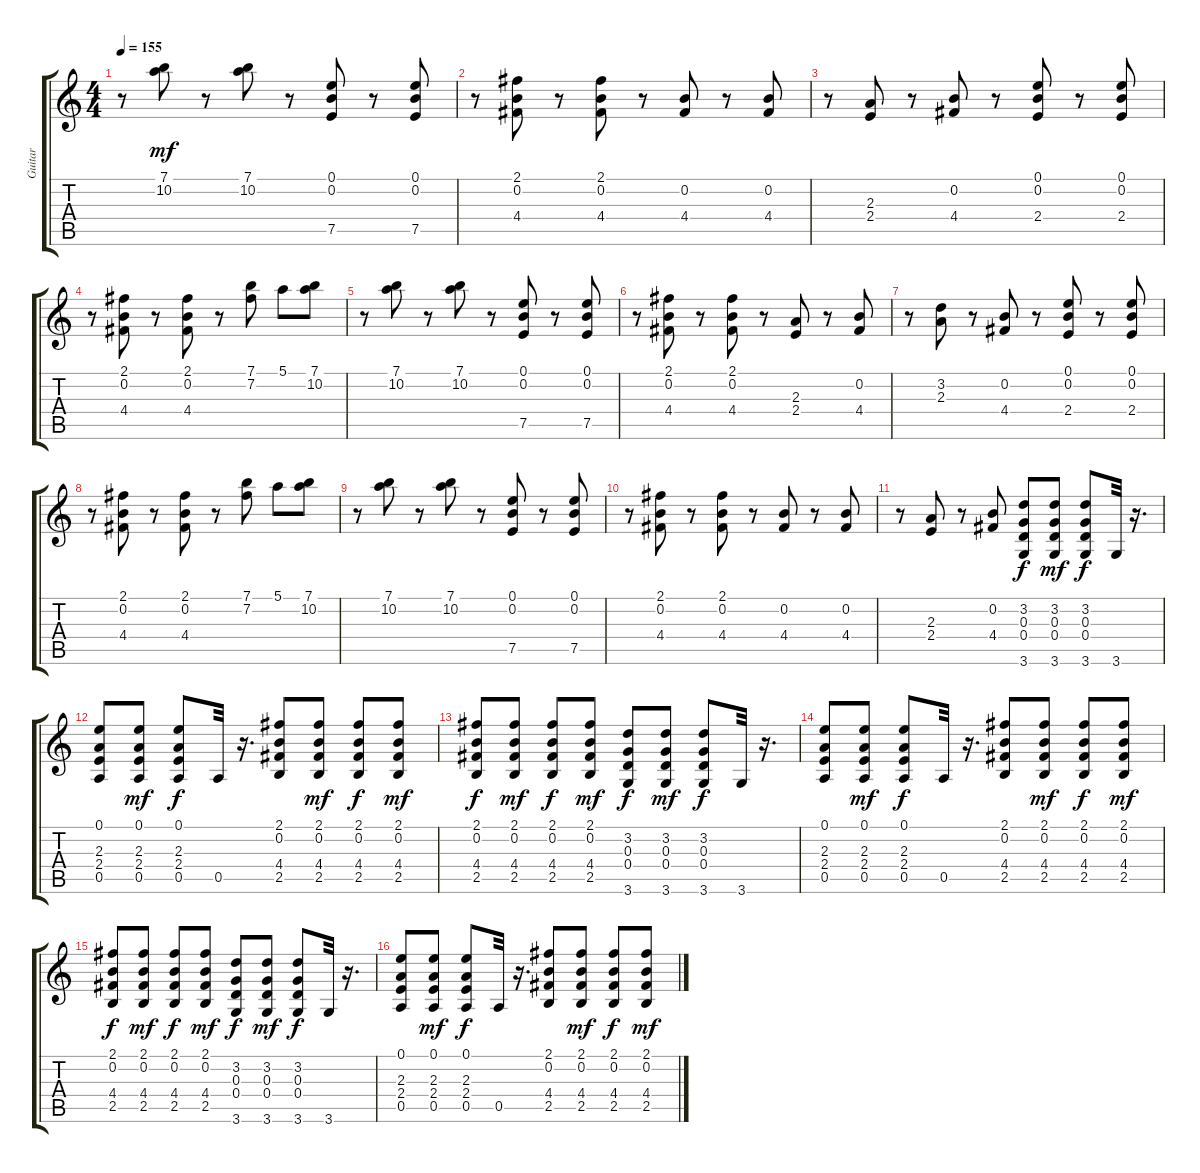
\track ("Guitar" "Guitar") {instrument electricguitarjazz}
\staff {score tabs}
\tuning (E4 B3 G3 D3 A2 E2) {hide}
\ts (4 4)
\tempo 155
\clef g2
\ks c
r.8{dy mf} (7.1 10.2).8 r.8 (7.1 10.2).8 r.8 (0.1 0.2 7.5).8 r.8 (0.1 0.2 7.5).8 |
r.8 (2.1 0.2 4.4).8 r.8 (2.1 0.2 4.4).8 r.8 (0.2 4.4).8 r.8 (0.2 4.4).8 |
r.8 (2.3 2.4).8 r.8 (0.2 4.4).8 r.8 (0.1 0.2 2.4).8 r.8 (0.1 0.2 2.4).8 |
r.8 (2.1 0.2 4.4).8 r.8 (2.1 0.2 4.4).8 r.8 (7.1 7.2).8 5.1.8 (7.1 10.2).8 |
r.8 (7.1 10.2).8 r.8 (7.1 10.2).8 r.8 (0.1 0.2 7.5).8 r.8 (0.1 0.2 7.5).8 |
r.8 (2.1 0.2 4.4).8 r.8 (2.1 0.2 4.4).8 r.8 (2.3 2.4).8 r.8 (0.2 4.4).8 |
r.8 (3.2 2.3).8 r.8 (0.2 4.4).8 r.8 (0.1 0.2 2.4).8 r.8 (0.1 0.2 2.4).8 |
r.8 (2.1 0.2 4.4).8 r.8 (2.1 0.2 4.4).8 r.8 (7.1 7.2).8 5.1.8 (7.1 10.2).8 |
r.8 (7.1 10.2).8 r.8 (7.1 10.2).8 r.8 (0.1 0.2 7.5).8 r.8 (0.1 0.2 7.5).8 |
r.8 (2.1 0.2 4.4).8 r.8 (2.1 0.2 4.4).8 r.8 (0.2 4.4).8 r.8 (0.2 4.4).8 |
r.8 (2.3 2.4).8 r.8 (0.2 4.4).8 (3.2 0.3 0.4 3.6).8{dy f} (3.2 0.3 0.4 3.6).8{dy mf} (3.2 0.3 0.4 3.6).8{dy f} 3.6.32 r.16{d} |
(0.1 2.3 2.4 0.5).8 (0.1 2.3 2.4 0.5).8{dy mf} (0.1 2.3 2.4 0.5).8{dy f} 0.5.32 r.16{d} (2.1 0.2 4.4 2.5).8 (2.1 0.2 4.4 2.5).8{dy mf} (2.1 0.2 4.4 2.5).8{dy f} (2.1 0.2 4.4 2.5).8{dy mf} |
(2.1 0.2 4.4 2.5).8{dy f} (2.1 0.2 4.4 2.5).8{dy mf} (2.1 0.2 4.4 2.5).8{dy f} (2.1 0.2 4.4 2.5).8{dy mf} (3.2 0.3 0.4 3.6).8{dy f} (3.2 0.3 0.4 3.6).8{dy mf} (3.2 0.3 0.4 3.6).8{dy f} 3.6.32 r.16{d} |
(0.1 2.3 2.4 0.5).8 (0.1 2.3 2.4 0.5).8{dy mf} (0.1 2.3 2.4 0.5).8{dy f} 0.5.32 r.16{d} (2.1 0.2 4.4 2.5).8 (2.1 0.2 4.4 2.5).8{dy mf} (2.1 0.2 4.4 2.5).8{dy f} (2.1 0.2 4.4 2.5).8{dy mf} |
(2.1 0.2 4.4 2.5).8{dy f} (2.1 0.2 4.4 2.5).8{dy mf} (2.1 0.2 4.4 2.5).8{dy f} (2.1 0.2 4.4 2.5).8{dy mf} (3.2 0.3 0.4 3.6).8{dy f} (3.2 0.3 0.4 3.6).8{dy mf} (3.2 0.3 0.4 3.6).8{dy f} 3.6.32 r.16{d} |
(0.1 2.3 2.4 0.5).8 (0.1 2.3 2.4 0.5).8{dy mf} (0.1 2.3 2.4 0.5).8{dy f} 0.5.32 r.16{d} (2.1 0.2 4.4 2.5).8 (2.1 0.2 4.4 2.5).8{dy mf} (2.1 0.2 4.4 2.5).8{dy f} (2.1 0.2 4.4 2.5).8{dy mf}
